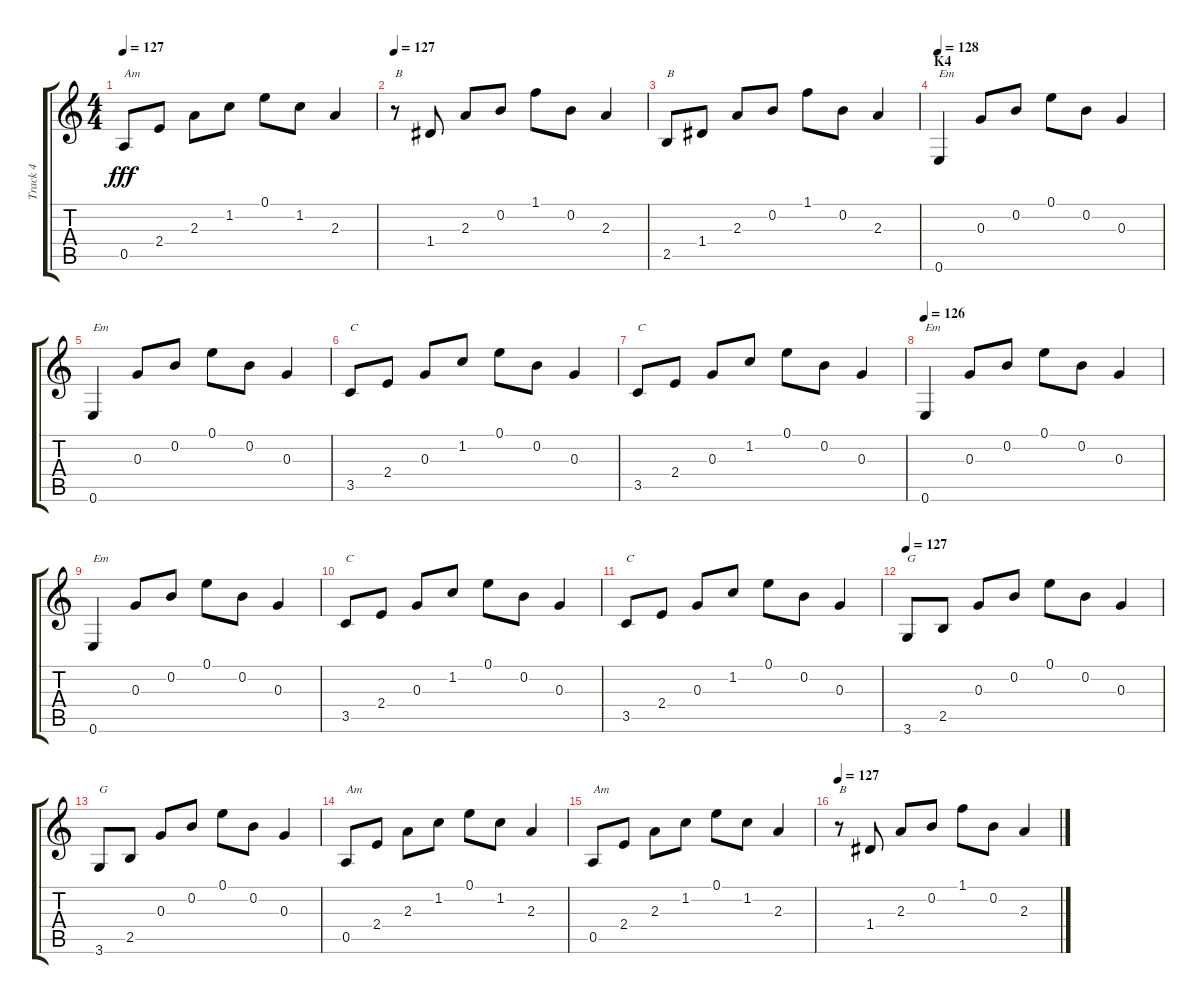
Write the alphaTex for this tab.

\track ("Track 4" "Track 4") {instrument acousticguitarsteel}
\staff {score tabs}
\tuning (E4 B3 G3 D3 A2 E2) {hide}
\ts (4 4)
\tempo 127
\clef g2
\ks c
0.5.8{txt "Am" dy fff} 2.4.8 2.3.8 1.2.8 0.1.8 1.2.8 2.3.4 |
\tempo 127
r.8{txt "B"} 1.4.8 2.3.8 0.2.8 1.1.8 0.2.8 2.3.4 |
2.5.8{txt "B"} 1.4.8 2.3.8 0.2.8 1.1.8 0.2.8 2.3.4 |
\section ("" "K4")
\tempo 128
0.6.4{txt "Em"} 0.3.8 0.2.8 0.1.8 0.2.8 0.3.4 |
0.6.4{txt "Em"} 0.3.8 0.2.8 0.1.8 0.2.8 0.3.4 |
3.5.8{txt "C"} 2.4.8 0.3.8 1.2.8 0.1.8 0.2.8 0.3.4 |
3.5.8{txt "C"} 2.4.8 0.3.8 1.2.8 0.1.8 0.2.8 0.3.4 |
\tempo 126
0.6.4{txt "Em"} 0.3.8 0.2.8 0.1.8 0.2.8 0.3.4 |
0.6.4{txt "Em"} 0.3.8 0.2.8 0.1.8 0.2.8 0.3.4 |
3.5.8{txt "C"} 2.4.8 0.3.8 1.2.8 0.1.8 0.2.8 0.3.4 |
3.5.8{txt "C"} 2.4.8 0.3.8 1.2.8 0.1.8 0.2.8 0.3.4 |
\tempo 127
3.6.8{txt "G"} 2.5.8 0.3.8 0.2.8 0.1.8 0.2.8 0.3.4 |
3.6.8{txt "G"} 2.5.8 0.3.8 0.2.8 0.1.8 0.2.8 0.3.4 |
0.5.8{txt "Am"} 2.4.8 2.3.8 1.2.8 0.1.8 1.2.8 2.3.4 |
0.5.8{txt "Am" volume 0} 2.4.8 2.3.8 1.2.8 0.1.8 1.2.8 2.3.4 |
\tempo 127
r.8{txt "B"} 1.4.8 2.3.8 0.2.8 1.1.8 0.2.8 2.3.4
